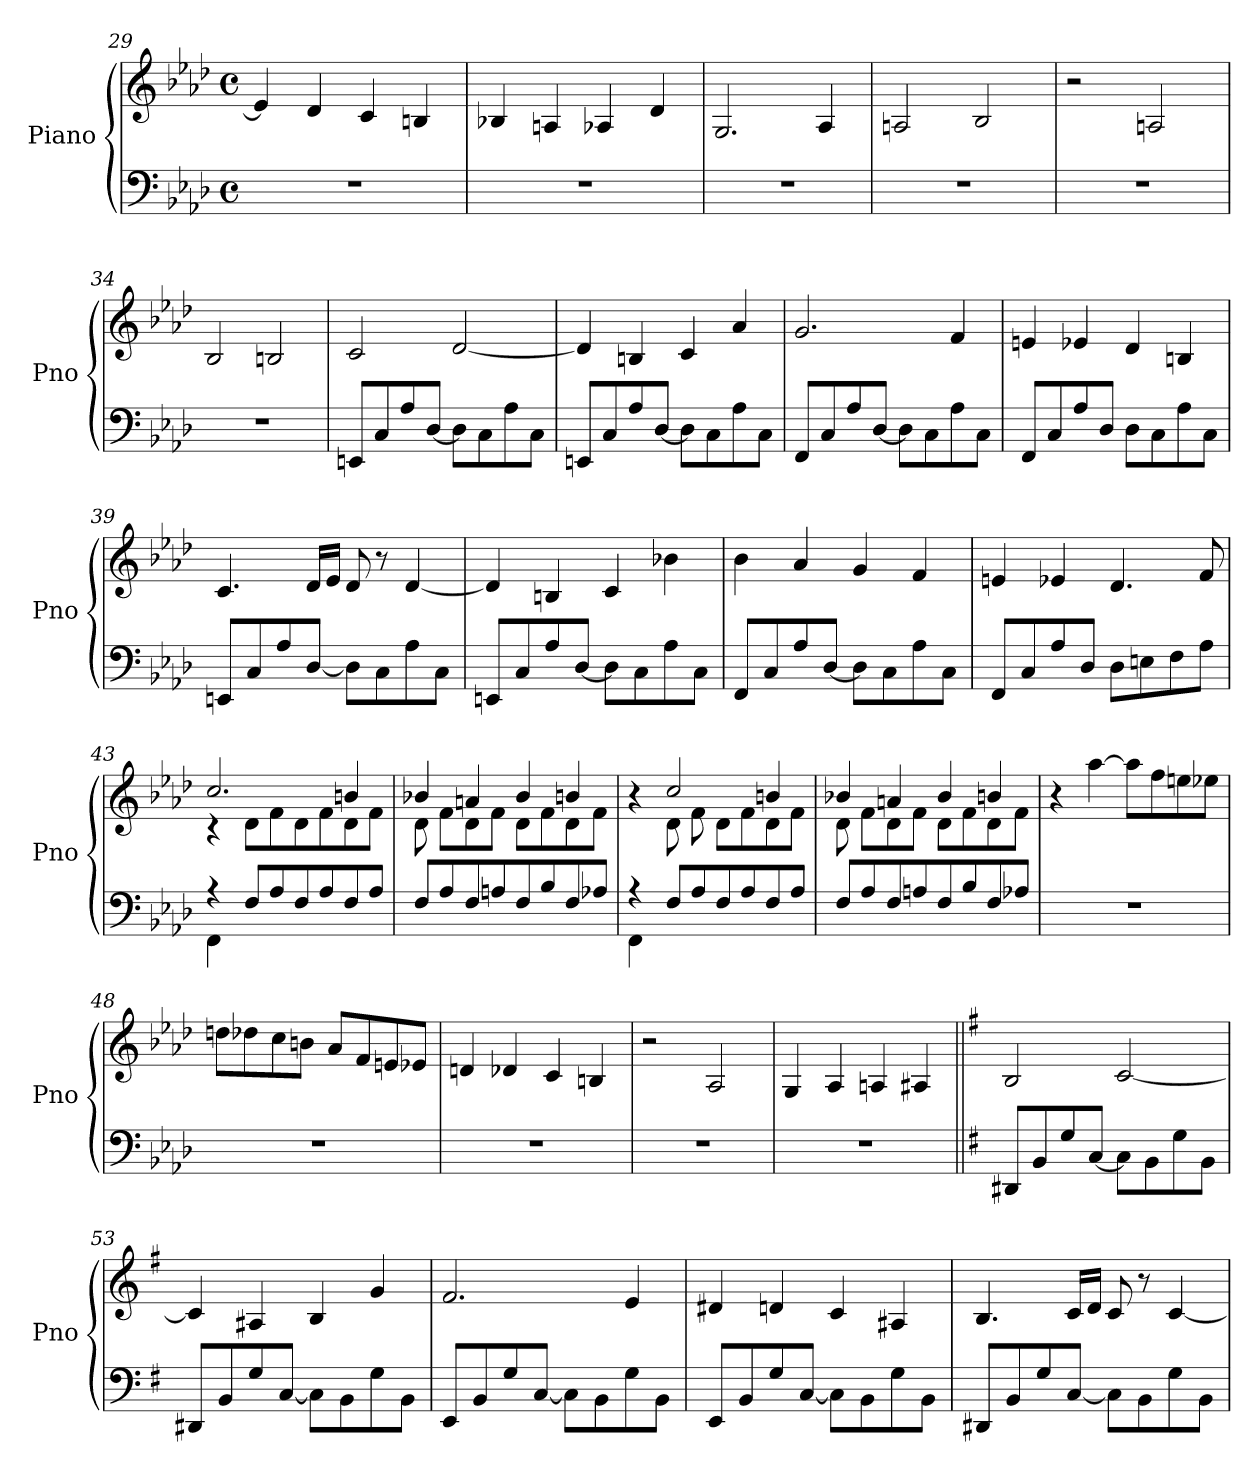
**kern	**kern
*part2	*part1
*staff2	*staff1
*I"Piano	*I"Piano
*I'Pno	*I'Pno
*clefF4	*clefG2
*k[b-e-a-d-]	*k[b-e-a-d-]
*M4/4	*M4/4
*met(c)	*met(c)
=29	=29
1r	4e-/]
.	4d-/
.	4c/
.	4Bn/
=30	=30
1r	4B-X/
.	4An/
.	4A-X/
.	4d-/
=31	=31
1r	2.G/
.	4A-/
=32	=32
1r	2An/
.	2B-/
=33	=33
1r	2r
.	2An/
=34	=34
1r	2B-/
.	2Bn/
!!LO:PB:g=z
=35	=35
8EEn/L	2c/
8C/	.
8A-/	.
[8D-/J	.
8D-\L]	[2d-/
8C\	.
8A-\	.
8C\J	.
=36	=36
8EEn/L	4d-/]
8C/	.
8A-/	4Bn/
[8D-/J	.
8D-\L]	4c/
8C\	.
8A-\	4a-/
8C\J	.
=37	=37
8FF/L	2.g/
8C/	.
8A-/	.
[8D-/J	.
8D-\L]	.
8C\	.
8A-\	4f/
8C\J	.
=38	=38
8FF/L	4en/
8C/	.
8A-/	4e-X/
8D-/J	.
8D-\L	4d-/
8C\	.
8A-\	4Bn/
8C\J	.
!!LO:LB:g=z
=39	=39
8EEn/L	4.c/
8C/	.
8A-/	.
[8D-/J	16d-/LL
.	16e-/JJ
8D-\L]	8d-/
8C\	8r
8A-\	[4d-/
8C\J	.
=40	=40
8EEn/L	4d-/]
8C/	.
8A-/	4Bn/
[8D-/J	.
8D-\L]	4c/
8C\	.
8A-\	4b-X\
8C\J	.
=41	=41
8FF/L	4b-\
8C/	.
8A-/	4a-/
[8D-/J	.
8D-\L]	4g/
8C\	.
8A-\	4f/
8C\J	.
=42	=42
8FF/L	4en/
8C/	.
8A-/	4e-X/
8D-/J	.
8D-\L	4.d-/
8En\	.
8F\	.
8A-\J	8f/
!!LO:LB:g=z
=43	=43
*^	*^
4r	4FF\	2.cc/	4r
8F/L	2.ryy	.	8d-\L
8A-/	.	.	8f\
8F/	.	.	8d-\
8A-/	.	.	8f\
8F/	.	4bn/	8d-\
8A-/J	.	.	8f\J
*v	*v	*	*
=44	=44	=44
8F/L	4b-X/	8d-\
8A-/	.	8f\L
8F/	4an/	8d-\
8An/	.	8f\J
8F/	4b-/	8d-\L
8B-/	.	8f\
8F/	4bn/	8d-\
8A-X/J	.	8f\J
=45	=45	=45
*^	*	*
4r	4FF\	4r	4ryy
8F/L	2.ryy	2cc/	8d-\
8A-/	.	.	8f\
8F/	.	.	8d-\L
8A-/	.	.	8f\
8F/	.	4bn/	8d-\
8A-/J	.	.	8f\J
*v	*v	*	*
=46	=46	=46
8F/L	4b-X/	8d-\
8A-/	.	8f\L
8F/	4an/	8d-\
8An/	.	8f\J
8F/	4b-/	8d-\L
8B-/	.	8f\
8F/	4bn/	8d-\
8A-X/J	.	8f\J
*	*v	*v
!!LO:LB:g=z
=47	=47
1r	4r
.	[4aa-\
.	8aa-\L]
.	8ff\
.	8een\
.	8ee-X\J
=48	=48
1r	8ddn\L
.	8dd-X\
.	8cc\
.	8bn\J
.	8a-/L
.	8f/
.	8en/
.	8e-X/J
=49	=49
1r	4dn/
.	4d-X/
.	4c/
.	4Bn/
=50	=50
1r	2r
.	2A-/
=51	=51
1r	4G/
.	4A-/
.	4An/
.	4A#X/
!!LO:LB:g=z
=52||	=52||
*k[f#]	*k[f#]
8DD#X/L	2B/
8BB/	.
8G/	.
[8C/J	.
8C\L]	[2c/
8BB\	.
8G\	.
8BB\J	.
=53	=53
8DD#X/L	4c/]
8BB/	.
8G/	4A#X/
[8C/J	.
8C\L]	4B/
8BB\	.
8G\	4g/
8BB\J	.
=54	=54
8EE/L	2.f#/
8BB/	.
8G/	.
[8C/J	.
8C\L]	.
8BB\	.
8G\	4e/
8BB\J	.
=55	=55
8EE/L	4d#X/
8BB/	.
8G/	4dn/
[8C/J	.
8C\L]	4c/
8BB\	.
8G\	4A#X/
8BB\J	.
!!LO:LB:g=z
=56	=56
8DD#X/L	4.B/
8BB/	.
8G/	.
[8C/J	16c/LL
.	16d/JJ
8C\L]	8c/
8BB\	8r
8G\	[4c/
8BB\J	.
=	=
*-	*-
